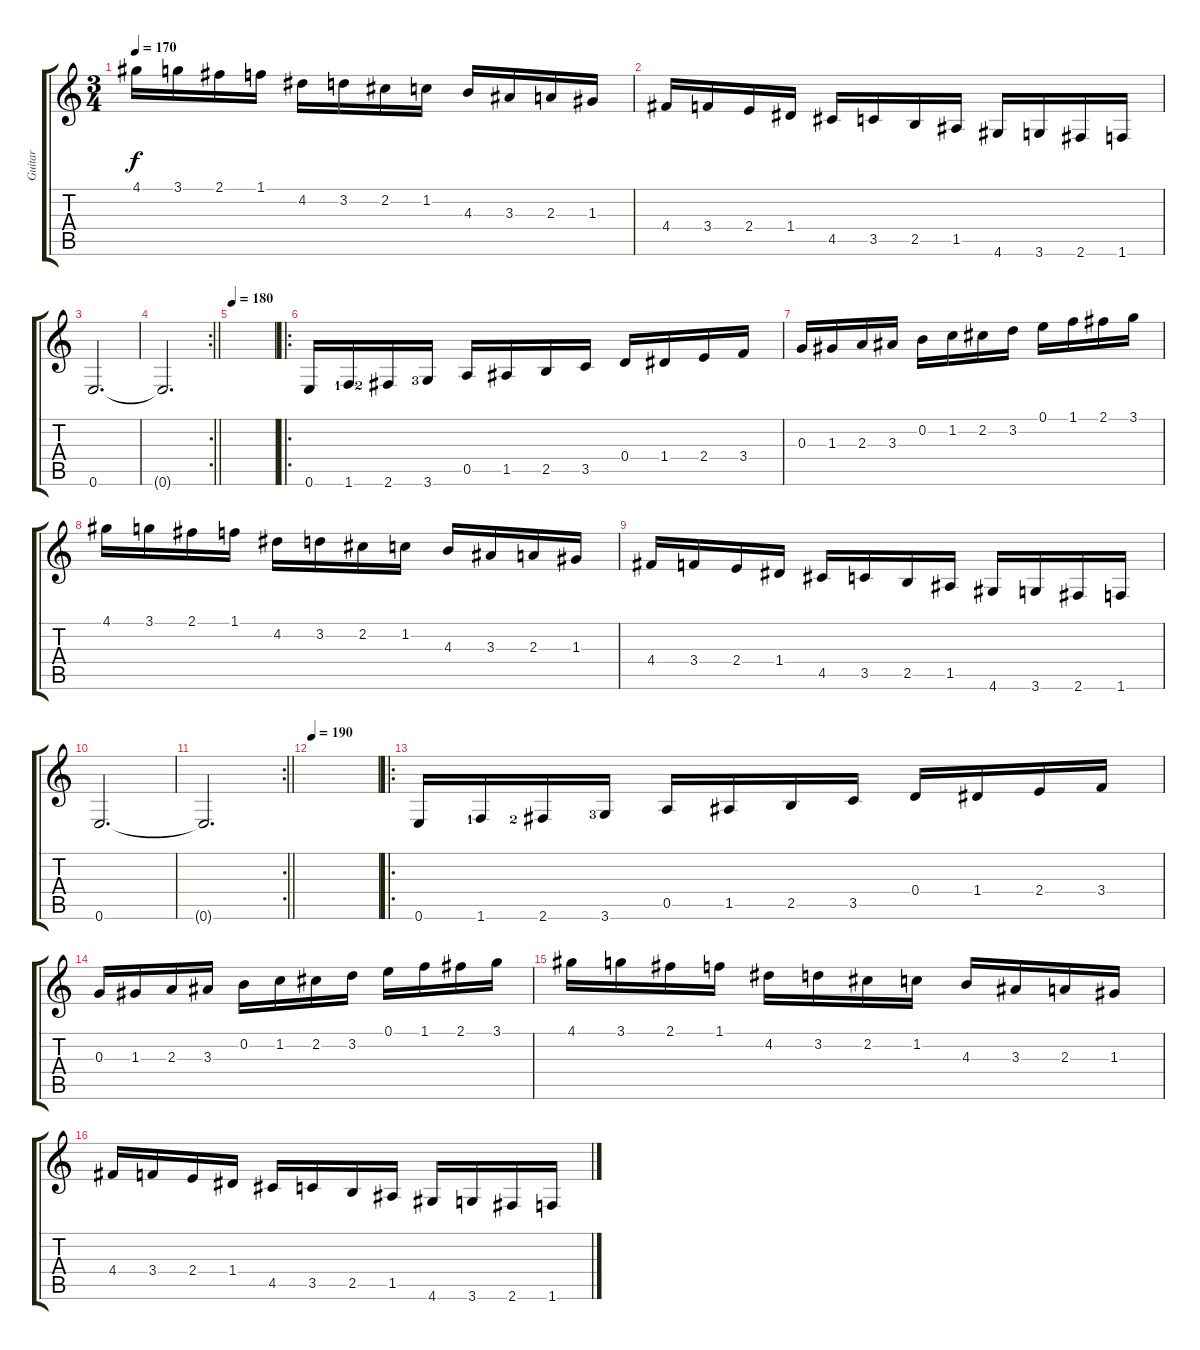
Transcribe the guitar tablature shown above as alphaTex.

\track ("Guitar" "Guitar") {instrument electricguitarjazz}
\staff {score tabs}
\tuning (E4 B3 G3 D3 A2 E2) {hide}
\ts (3 4)
\tempo 170
\clef g2
\ks c
4.1.16{dy f} 3.1.16 2.1.16 1.1.16 4.2.16 3.2.16 2.2.16 1.2.16 4.3.16 3.3.16 2.3.16 1.3.16 |
4.4.16 3.4.16 2.4.16 1.4.16 4.5.16 3.5.16 2.5.16 1.5.16 4.6.16 3.6.16 2.6.16 1.6.16 |
0.6.2{d} |
\rc 2
\barLineRight lightlight
0.6{t}.2{d} |
\tempo 180
|
\ro
0.6.16 1.6{lf 2}.16 2.6{lf 3}.16 3.6{lf 4}.16 0.5.16 1.5.16 2.5.16 3.5.16 0.4.16 1.4.16 2.4.16 3.4.16 |
0.3.16 1.3.16 2.3.16 3.3.16 0.2.16 1.2.16 2.2.16 3.2.16 0.1.16 1.1.16 2.1.16 3.1.16 |
4.1.16 3.1.16 2.1.16 1.1.16 4.2.16 3.2.16 2.2.16 1.2.16 4.3.16 3.3.16 2.3.16 1.3.16 |
4.4.16 3.4.16 2.4.16 1.4.16 4.5.16 3.5.16 2.5.16 1.5.16 4.6.16 3.6.16 2.6.16 1.6.16 |
0.6.2{d} |
\rc 2
\barLineRight lightlight
0.6{t}.2{d} |
\tempo 190
|
\ro
0.6.16 1.6{lf 2}.16 2.6{lf 3}.16 3.6{lf 4}.16 0.5.16 1.5.16 2.5.16 3.5.16 0.4.16 1.4.16 2.4.16 3.4.16 |
0.3.16 1.3.16 2.3.16 3.3.16 0.2.16 1.2.16 2.2.16 3.2.16 0.1.16 1.1.16 2.1.16 3.1.16 |
4.1.16 3.1.16 2.1.16 1.1.16 4.2.16 3.2.16 2.2.16 1.2.16 4.3.16 3.3.16 2.3.16 1.3.16 |
4.4.16 3.4.16 2.4.16 1.4.16 4.5.16 3.5.16 2.5.16 1.5.16 4.6.16 3.6.16 2.6.16 1.6.16
